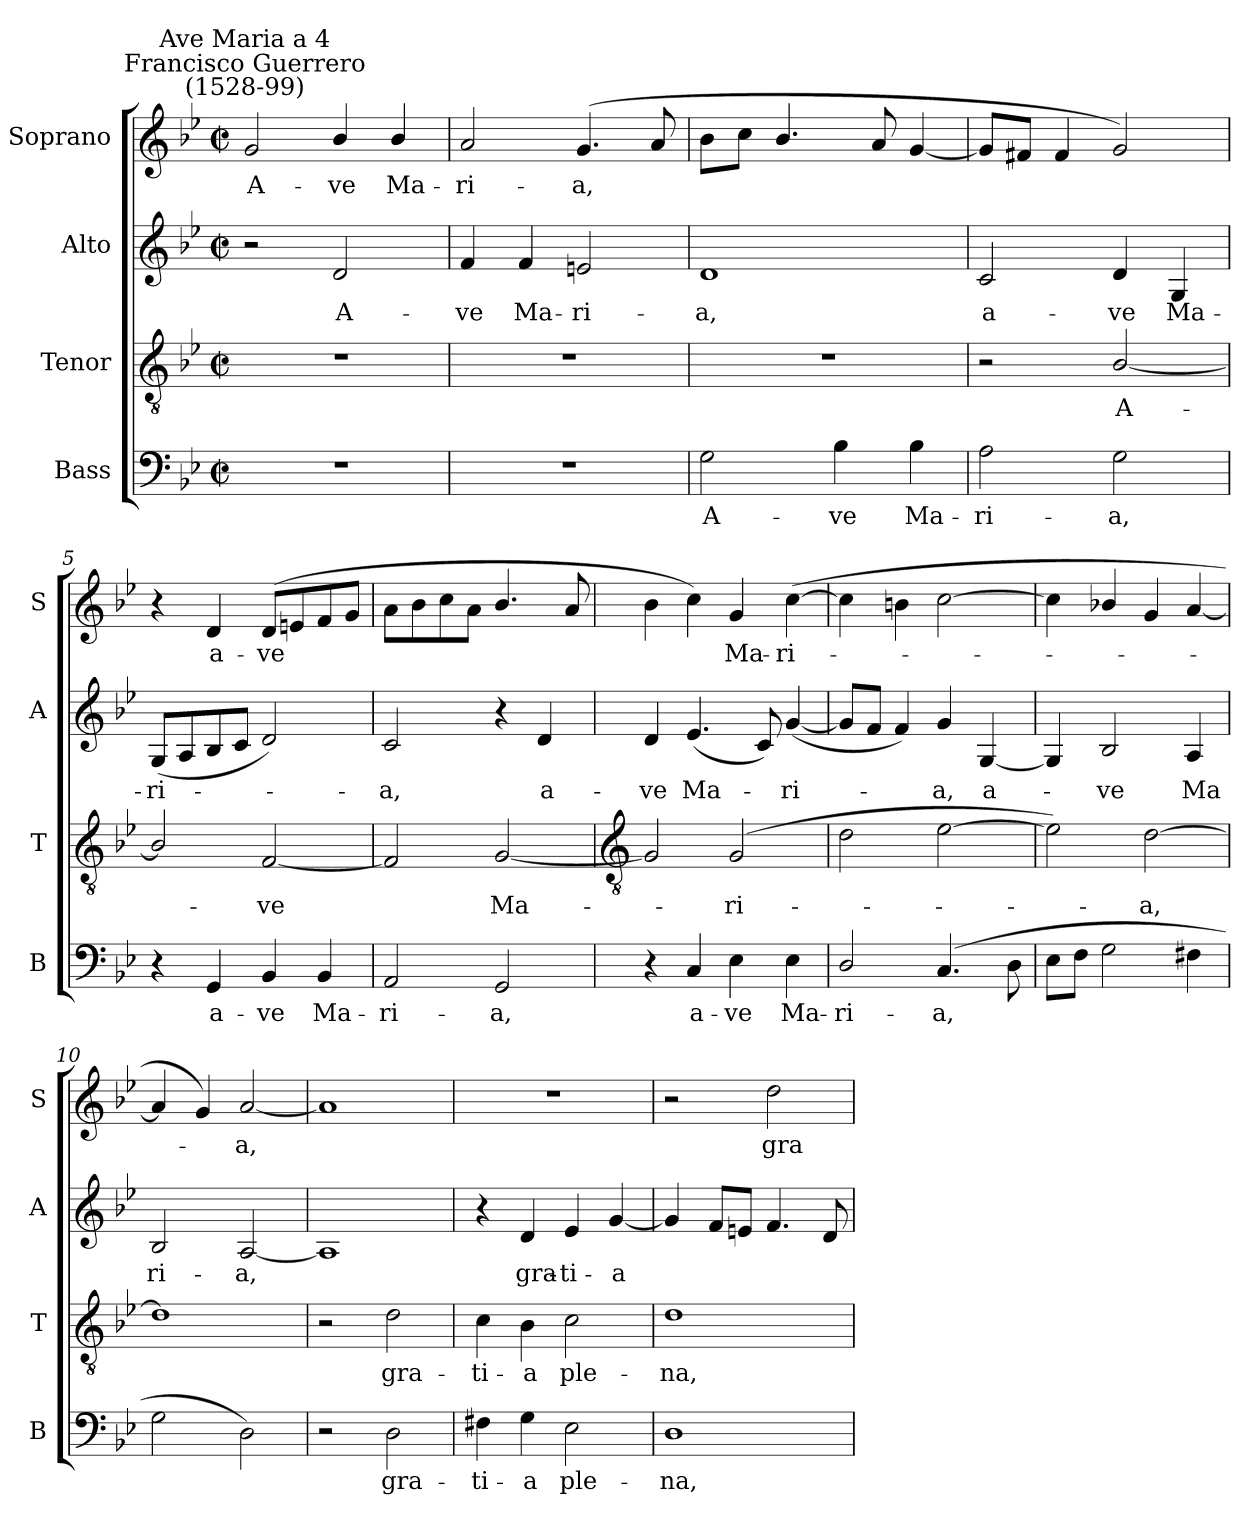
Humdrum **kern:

**kern	**text	**kern	**text	**kern	**text	**kern	**text
*part4	*part4	*part3	*part3	*part2	*part2	*part1	*part1
*staff4	*staff4	*staff3	*staff3	*staff2	*staff2	*staff1	*staff1
*I"Bass	*	*I"Tenor	*	*I"Alto	*	*I"Soprano	*
*I'B	*	*I'T	*	*I'A	*	*I'S	*
*clefF4	*	*clefGv2	*	*clefG2	*	*clefG2	*
*k[b-e-]	*	*k[b-e-]	*	*k[b-e-]	*	*k[b-e-]	*
*B-:	*	*B-:	*	*B-:	*	*B-:	*
*M2/2	*	*M2/2	*	*M2/2	*	*M2/2	*
*met(c|)	*	*met(c|)	*	*met(c|)	*	*met(c|)	*
=1	=1	=1	=1	=1	=1	=1	=1
!	!	!	!	!	!	!LO:TX:a:cj:t=Francisco Guerrero\n(1528-99)	!
!	!	!	!	!	!	!LO:TX:a:cj:t=Ave Maria a 4	!
!	!	!	!	!	!	!	!LO:LY:b
1r	.	1r	.	2r	.	2g	A-
!	!	!	!	!	!LO:LY:b	!	!LO:LY:b
.	.	.	.	2d	A-	4b-/	-ve
!	!	!	!	!	!	!	!LO:LY:b
.	.	.	.	.	.	4b-/	Ma-
=2	=2	=2	=2	=2	=2	=2	=2
!	!	!	!	!	!LO:LY:b	!	!LO:LY:b
1r	.	1r	.	4f	-ve	2a	-ri-
!	!	!	!	!	!LO:LY:b	!	!
.	.	.	.	4f	Ma-	.	.
!	!	!	!	!	!LO:LY:b	!	!LO:LY:b
.	.	.	.	2en	-ri-	(<4.g	-a,
.	.	.	.	.	.	8a	.
=3	=3	=3	=3	=3	=3	=3	=3
!	!LO:LY:b	!	!	!	!LO:LY:b	!	!
2G	A-	1r	.	1d	-a,	8b-L	.
.	.	.	.	.	.	8ccJ	.
.	.	.	.	.	.	4.b-/	.
!	!LO:LY:b	!	!	!	!	!	!
4B-	-ve	.	.	.	.	.	.
.	.	.	.	.	.	8a	.
!	!LO:LY:b	!	!	!	!	!	!
4B-	Ma-	.	.	.	.	[4g	.
=4	=4	=4	=4	=4	=4	=4	=4
!	!LO:LY:b	!	!	!	!LO:LY:b	!	!
2A	-ri-	2r	.	2c	a-	8gL]	.
.	.	.	.	.	.	8f#XJ	.
.	.	.	.	.	.	4f#	.
!	!LO:LY:b	!	!LO:LY:b	!	!LO:LY:b	!	!
2G	-a,	[2B-/	A-	4d	-ve	2g)	.
!	!	!	!	!	!LO:LY:b	!	!
.	.	.	.	4G	Ma-	.	.
=5	=5	=5	=5	=5	=5	=5	=5
!	!	!	!	!	!LO:LY:b	!	!
4r	.	2B-/]	.	(<8GL	-ri-	4r	.
.	.	.	.	8A	.	.	.
!	!LO:LY:b	!	!	!	!	!	!LO:LY:b
4GG	a-	.	.	8B-	.	4d	a-
.	.	.	.	8cJ	.	.	.
!	!LO:LY:b	!	!LO:LY:b	!	!	!	!LO:LY:b
4BB-	-ve	[2F	ve	2d)	.	(>8dL	-ve
.	.	.	.	.	.	8en	.
!	!LO:LY:b	!	!	!	!	!	!
4BB-	Ma-	.	.	.	.	8f	.
.	.	.	.	.	.	8gJ	.
=6	=6	=6	=6	=6	=6	=6	=6
!	!LO:LY:b	!	!	!	!LO:LY:b	!	!
2AA	-ri-	2F]	.	2c	a,	8aL	.
.	.	.	.	.	.	8b-	.
.	.	.	.	.	.	8cc	.
.	.	.	.	.	.	8aJ	.
!	!LO:LY:b	!	!LO:LY:b	!	!	!	!
2GG	-a,	[2G	Ma-	4r	.	4.b-/	.
!	!	!	!	!	!LO:LY:b	!	!
.	.	.	.	4d	a-	.	.
.	.	.	.	.	.	8a	.
!!LO:LB:g=z
=7	=7	=7	=7	=7	=7	=7	=7
*	*	*clefGv2	*	*	*	*	*
!	!	!	!	!	!LO:LY:b	!	!
4r	.	2G]	.	4d	-ve	4b-	.
!	!LO:LY:b	!	!	!	!LO:LY:b	!	!
4C	a-	.	.	(<4.e-	Ma-	4cc)	.
!	!LO:LY:b	!	!LO:LY:b	!	!	!	!LO:LY:b
4E-	-ve	(>2G	ri-	.	.	4g	Ma-
.	.	.	.	8c)	.	.	.
!	!LO:LY:b	!	!	!	!LO:LY:b	!	!LO:LY:b
4E-	Ma-	.	.	(<[4g	ri-	(<[4cc	-ri-
=8	=8	=8	=8	=8	=8	=8	=8
!	!LO:LY:b	!	!	!	!	!	!
2D/	-ri-	2d	.	8gL]	.	4cc]	.
.	.	.	.	8fJ	.	.	.
.	.	.	.	4f)	.	4bn	.
!	!LO:LY:b	!	!	!	!LO:LY:b	!	!
(>4.C	-a,	[2e-	.	4g	a,	[2cc	.
!	!	!	!	!	!LO:LY:b	!	!
.	.	.	.	[4G	a-	.	.
8D	.	.	.	.	.	.	.
=9	=9	=9	=9	=9	=9	=9	=9
8E-L	.	2e-])	.	4G]	.	4cc]	.
8FJ	.	.	.	.	.	.	.
!	!	!	!	!	!LO:LY:b	!	!
2G	.	.	.	2B-	ve	4b-X/	.
!	!	!	!LO:LY:b	!	!	!	!
.	.	[2d	a,	.	.	4g	.
!	!	!	!	!	!LO:LY:b	!	!
4F#X	.	.	.	4A	Ma	[4a	.
=10	=10	=10	=10	=10	=10	=10	=10
!	!	!	!	!	!LO:LY:b	!	!
2G	.	1d]	.	2B-	ri-	4a]	.
.	.	.	.	.	.	4g)	.
!	!	!	!	!	!LO:LY:b	!	!LO:LY:b
2D)	.	.	.	[2A	-a,	[2a	a,
=11	=11	=11	=11	=11	=11	=11	=11
2r	.	2r	.	1A]	.	1a]	.
!	!LO:LY:b	!	!LO:LY:b	!	!	!	!
2D	gra-	2d	gra-	.	.	.	.
=12	=12	=12	=12	=12	=12	=12	=12
!	!LO:LY:b	!	!LO:LY:b	!	!	!	!
4F#X	-ti-	4c	-ti-	4r	.	1r	.
!	!LO:LY:b	!	!LO:LY:b	!	!LO:LY:b	!	!
4G	-a	4B-	-a	4d	gra-	.	.
!	!LO:LY:b	!	!LO:LY:b	!	!LO:LY:b	!	!
2E-	ple-	2c	ple-	4e-	-ti-	.	.
!	!	!	!	!	!LO:LY:b	!	!
.	.	.	.	[4g	-a	.	.
=13	=13	=13	=13	=13	=13	=13	=13
!	!LO:LY:b	!	!LO:LY:b	!	!	!	!
1D	-na,	1d	-na,	4g]	.	2r	.
.	.	.	.	8fL	.	.	.
.	.	.	.	8enJ	.	.	.
!	!	!	!	!	!	!	!LO:LY:b
.	.	.	.	4.f	.	2dd	gra-
.	.	.	.	8d	.	.	.
=	=	=	=	=	=	=	=
*-	*-	*-	*-	*-	*-	*-	*-
